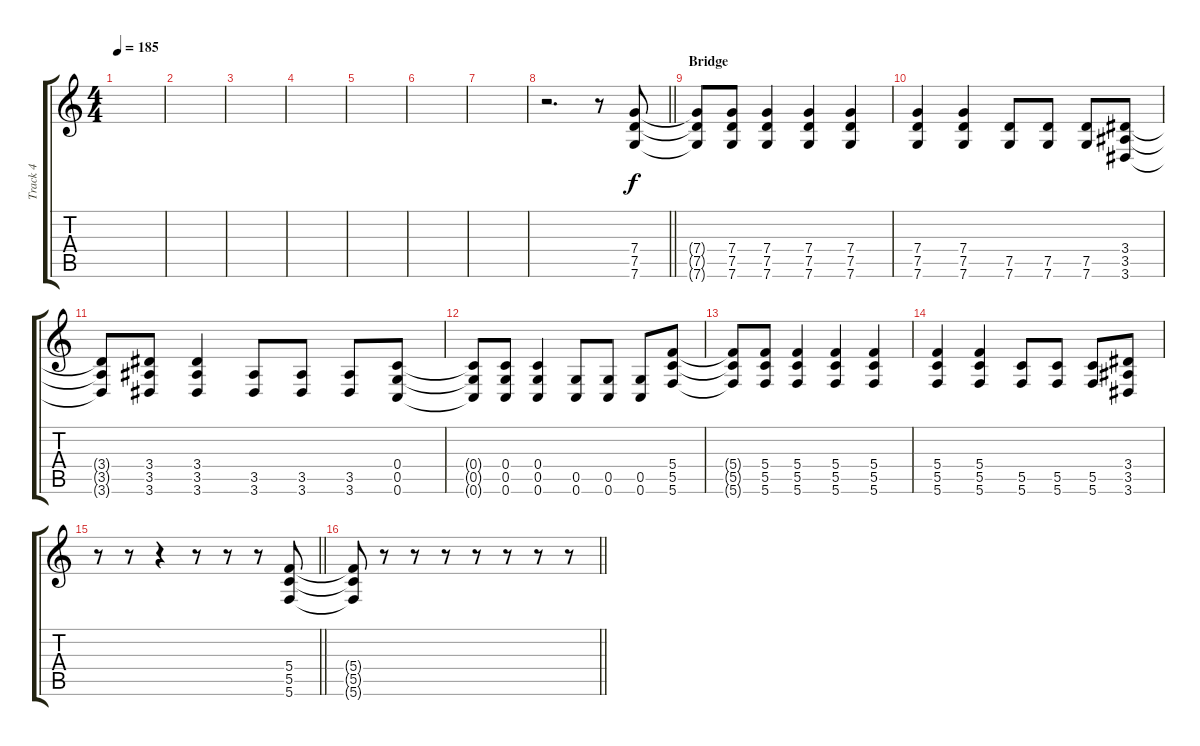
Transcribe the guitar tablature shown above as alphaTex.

\track ("Track 4" "Track 4") {instrument distortionguitar}
\staff {score tabs}
\tuning (D4 A3 F3 C3 G2 C2) {hide}
\ts (4 4)
\tempo 185
\clef g2
\ks c
|
|
|
|
|
|
|
\barLineRight lightlight
r.2{d} r.8 (7.4 7.5 7.6).8 |
\section ("" "Bridge")
(7.4{t} 7.5{t} 7.6{t}).8 (7.4 7.5 7.6).8 (7.4 7.5 7.6).4 (7.4 7.5 7.6).4 (7.4 7.5 7.6).4 |
(7.4 7.5 7.6).4 (7.4 7.5 7.6).4 (7.5 7.6).8 (7.5 7.6).8 (7.5 7.6).8 (3.4 3.5 3.6).8 |
(3.4{t} 3.5{t} 3.6{t}).8 (3.4 3.5 3.6).8 (3.4 3.5 3.6).4 (3.5 3.6).8 (3.5 3.6).8 (3.5 3.6).8 (0.4 0.5 0.6).8 |
(0.4{t} 0.5{t} 0.6{t}).8 (0.4 0.5 0.6).8 (0.4 0.5 0.6).4 (0.5 0.6).8 (0.5 0.6).8 (0.5 0.6).8 (5.4 5.5 5.6).8 |
(5.4{t} 5.5{t} 5.6{t}).8 (5.4 5.5 5.6).8 (5.4 5.5 5.6).4 (5.4 5.5 5.6).4 (5.4 5.5 5.6).4 |
(5.4 5.5 5.6).4 (5.4 5.5 5.6).4 (5.5 5.6).8 (5.5 5.6).8 (5.5 5.6).8 (3.4 3.5 3.6).8 |
\barLineRight lightlight
r.8 r.8 r.4 r.8 r.8 r.8 (5.4 5.5 5.6).8 |
\barLineRight lightlight
(5.4{t} 5.5{t} 5.6{t}).8 r.8 r.8 r.8 r.8 r.8 r.8 r.8
